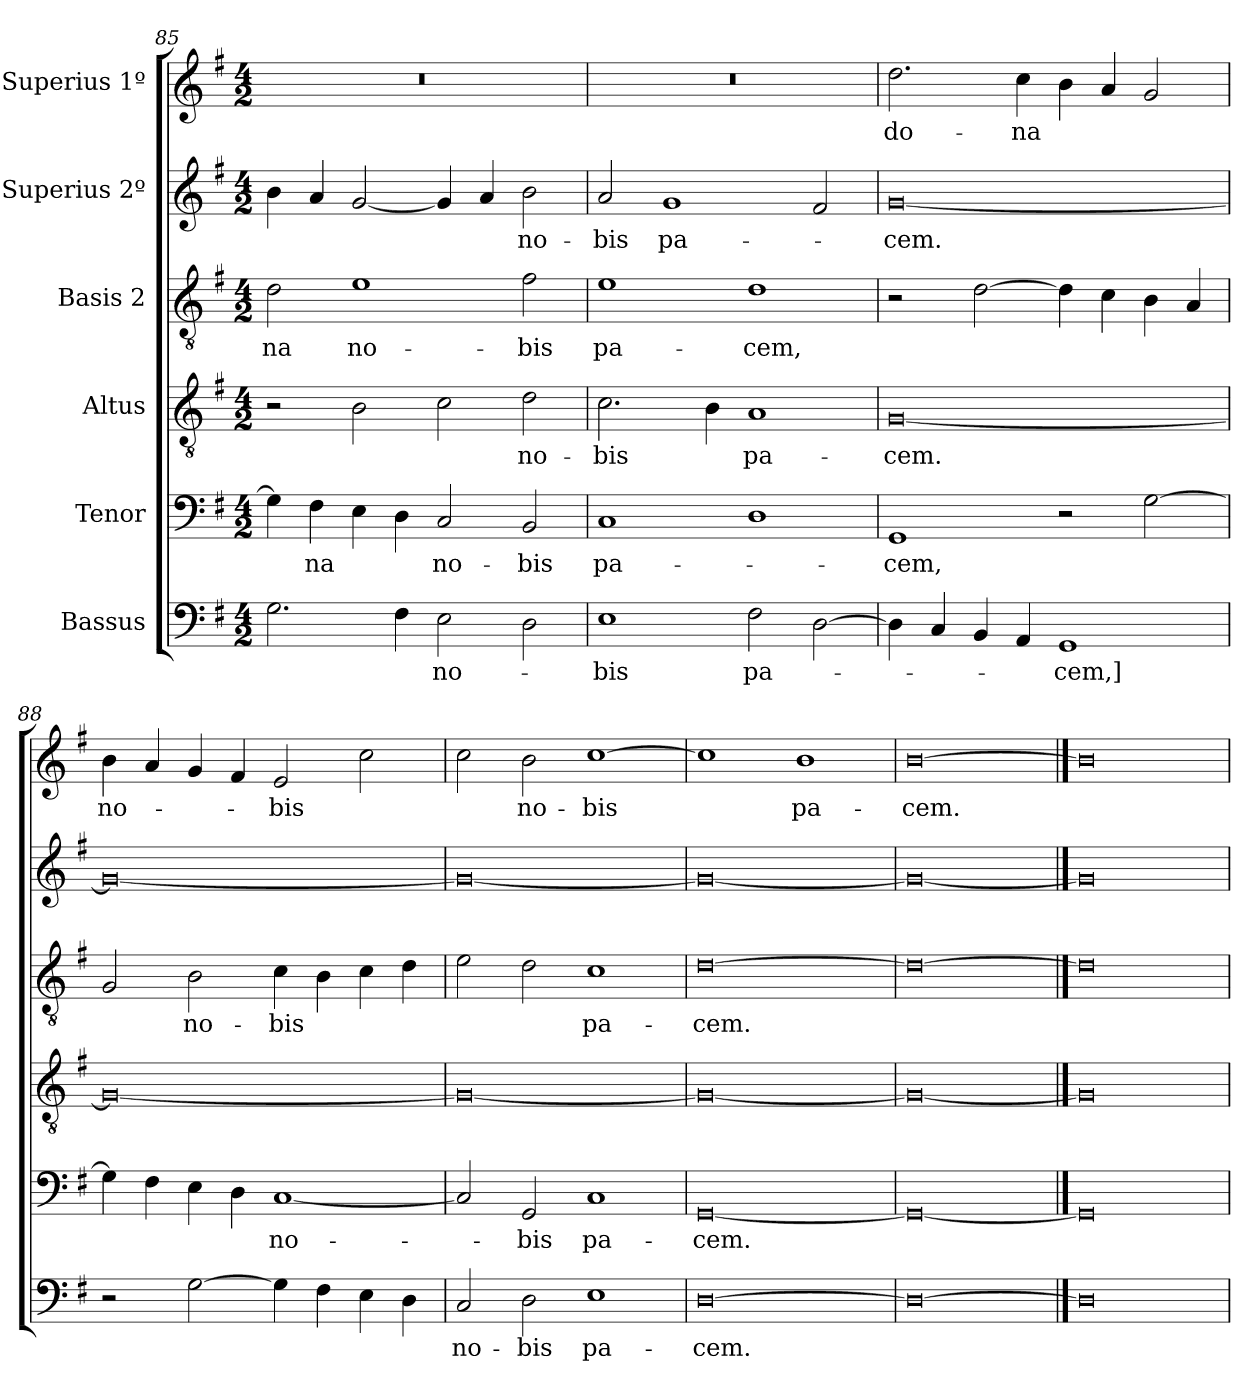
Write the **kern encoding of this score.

**kern	**text	**kern	**text	**kern	**text	**kern	**text	**kern	**text	**kern	**text
*part6	*part6	*part5	*part5	*part4	*part4	*part3	*part3	*part2	*part2	*part1	*part1
*staff6	*staff6	*staff5	*staff5	*staff4	*staff4	*staff3	*staff3	*staff2	*staff2	*staff1	*staff1
*I"Bassus	*	*I"Tenor	*	*I"Altus	*	*I"Basis 2	*	*I"Superius 2º	*	*I"Superius 1º	*
*clefF4	*	*clefF4	*	*clefGv2	*	*clefGv2	*	*clefG2	*	*clefG2	*
*k[f#]	*	*k[f#]	*	*k[f#]	*	*k[f#]	*	*k[f#]	*	*k[f#]	*
*M4/2	*	*M4/2	*	*M4/2	*	*M4/2	*	*M4/2	*	*M4/2	*
=85	=85	=85	=85	=85	=85	=85	=85	=85	=85	=85	=85
2.G\	.	4G\]	.	2r	.	2d\	-na	4b\	.	0r	.
.	.	4F#\	-na	.	.	.	.	4a/	.	.	.
.	.	4E\	.	2B\	.	1e\	no-	[2g/	.	.	.
4F#\	.	4D\	.	.	.	.	.	.	.	.	.
2E\	no-	2C/	no-	2c\	.	.	.	4g/]	.	.	.
.	.	.	.	.	.	.	.	4a/	.	.	.
2D\	.	2BB/	-bis	2d\	no-	2f#\	-bis	2b\	no-	.	.
=86	=86	=86	=86	=86	=86	=86	=86	=86	=86	=86	=86
1E\	-bis	1C/	pa-	2.c\	-bis	1e\	pa-	2a/	-bis	0r	.
.	.	.	.	.	.	.	.	1g/	pa-	.	.
.	.	.	.	4B\	.	.	.	.	.	.	.
2F#\	pa-	1D\	.	1A/	pa-	1d\	-cem,	.	.	.	.
[2D\	.	.	.	.	.	.	.	2f#/	.	.	.
=87	=87	=87	=87	=87	=87	=87	=87	=87	=87	=87	=87
4D\]	.	1GG/	-cem,	[0G/	-cem.	2r	.	[0g/	-cem.	2.dd\	do-
4C/	.	.	.	.	.	.	.	.	.	.	.
4BB/	.	.	.	.	.	[2d\	.	.	.	.	.
4AA/	.	.	.	.	.	.	.	.	.	4cc\	-na
1GG/	-cem,]	2r	.	.	.	4d\]	.	.	.	4b\	.
.	.	.	.	.	.	4c\	.	.	.	4a/	.
.	.	[2G\	.	.	.	4B\	.	.	.	2g/	.
.	.	.	.	.	.	4A/	.	.	.	.	.
=88	=88	=88	=88	=88	=88	=88	=88	=88	=88	=88	=88
2r	.	4G\]	.	0G/_	.	2G/	.	0g/_	.	4b\	no-
.	.	4F#\	.	.	.	.	.	.	.	4a/	.
[2G\	.	4E\	.	.	.	2B\	no-	.	.	4g/	.
.	.	4D\	.	.	.	.	.	.	.	4f#/	.
4G\]	.	[1C/	no-	.	.	4c\	-bis	.	.	2e/	-bis
4F#\	.	.	.	.	.	4B\	.	.	.	.	.
4E\	.	.	.	.	.	4c\	.	.	.	2cc\	.
4D\	.	.	.	.	.	4d\	.	.	.	.	.
=89	=89	=89	=89	=89	=89	=89	=89	=89	=89	=89	=89
2C/	no-	2C/]	.	0G/_	.	2e\	.	0g/_	.	2cc\	.
2D\	-bis	2GG/	-bis	.	.	2d\	.	.	.	2b\	no-
1E\	pa-	1C/	pa-	.	.	1c\	pa-	.	.	[1cc\	-bis
=90	=90	=90	=90	=90	=90	=90	=90	=90	=90	=90	=90
[0D\	-cem.	[0GG/	-cem.	0G/_	.	[0d\	-cem.	0g/_	.	1cc\]	.
.	.	.	.	.	.	.	.	.	.	1b\	pa-
=91	=91	=91	=91	=91	=91	=91	=91	=91	=91	=91	=91
0D\_	.	0GG/_	.	0G/_	.	0d\_	.	0g/_	.	[0b\	-cem.
==92	==92	==92	==92	==92	==92	==92	==92	==92	==92	==92	==92
0D\]	.	0GG/]	.	0G/]	.	0d\]	.	0g/]	.	0b\]	.
=	=	=	=	=	=	=	=	=	=	=	=
*-	*-	*-	*-	*-	*-	*-	*-	*-	*-	*-	*-
